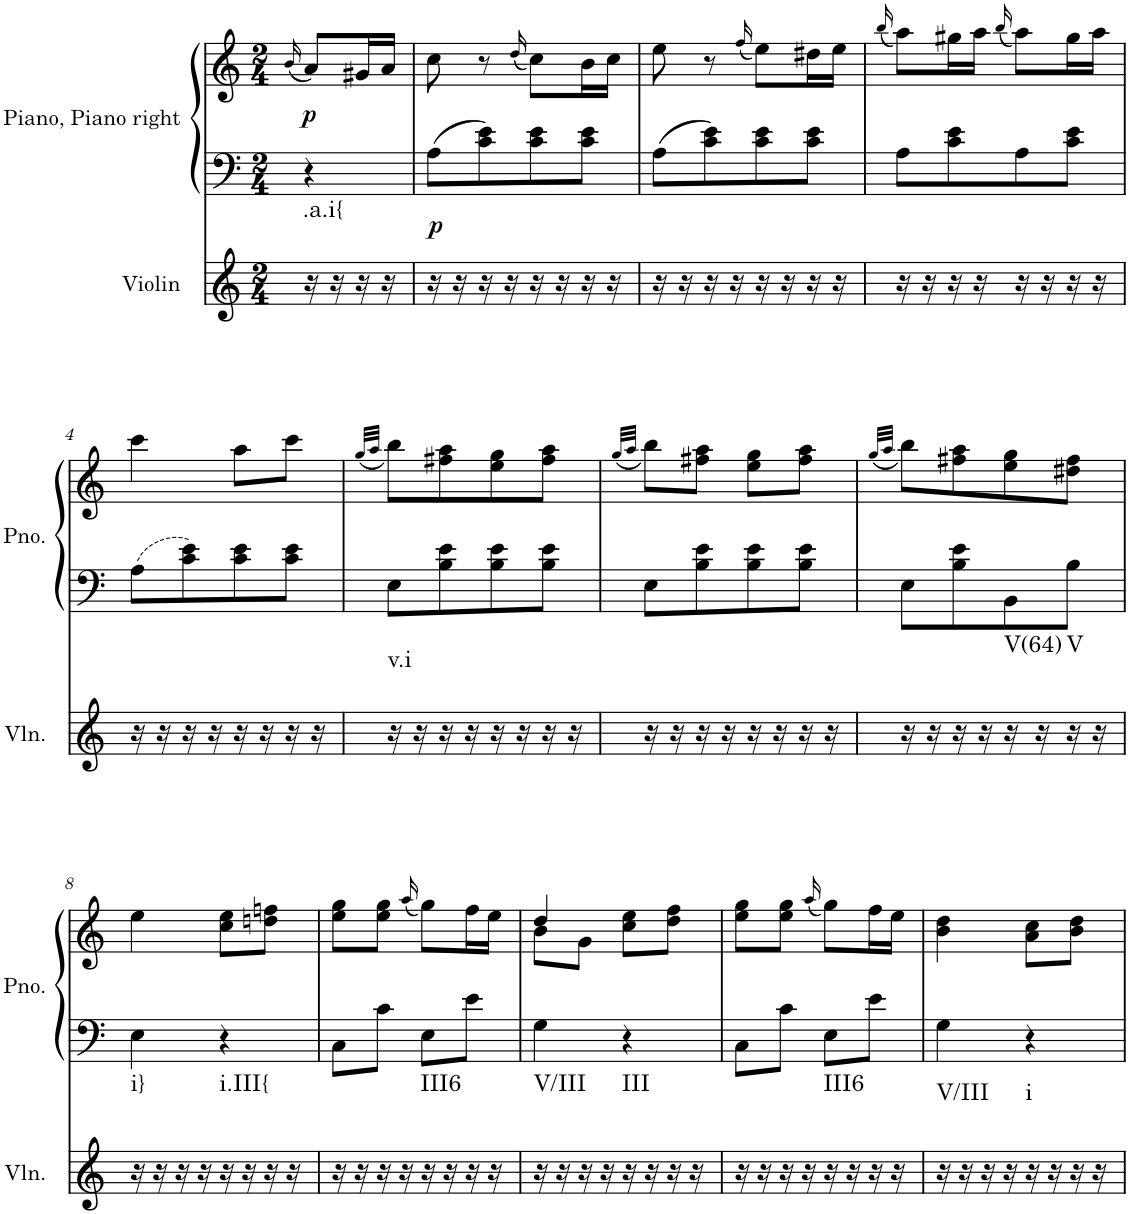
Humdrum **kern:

**kern	**harte	**kern	**kern	**dynam
*part2	*part2	*part1	*part1	*part1
*staff3	*	*staff2	*staff1	*staff1/2
*I"Violin	*	*I"Piano, Piano right	*	*
*I'Vln.	*	*I'Pno.	*	*
*clefG2	*	*clefF4	*clefG2	*
*k[]	*	*k[]	*k[]	*
*M2/4	*	*M2/4	*M2/4	*
=	=	=	=	=
.	.	.	(16qb/	.
!	!LO:H:kt=.a.i{	!	!	!LO:DY:b
16r	N	4r	8a/L)	p
16r	.	.	.	.
16r	.	.	16g#X/L	.
16r	.	.	16a/JJ	.
=1	=1	=1	=1	=1
!	!	!	!	!LO:DY:b=2
16r	.	8A\L	8cc\	p
16r	.	.	.	.
16r	.	8c\ 8e\	8r	.
16r	.	.	.	.
.	.	.	(16qdd/	.
16r	.	8c\ 8e\	8cc\L)	.
16r	.	.	.	.
16r	.	8c\ 8e\J	16b\L	.
16r	.	.	16cc\JJ	.
=2	=2	=2	=2	=2
16r	.	8A\L	8ee\	.
16r	.	.	.	.
16r	.	8c\ 8e\	8r	.
16r	.	.	.	.
.	.	.	(16qff/	.
16r	.	8c\ 8e\	8ee\L)	.
16r	.	.	.	.
16r	.	8c\ 8e\J	16dd#X\L	.
16r	.	.	16ee\JJ	.
=3	=3	=3	=3	=3
.	.	.	(16qbb/	.
16r	.	8A\L	8aa\L)	.
16r	.	.	.	.
16r	.	8c\ 8e\	16gg#X\L	.
16r	.	.	16aa\JJ	.
.	.	.	(16qbb/	.
16r	.	8A\	8aa\L)	.
16r	.	.	.	.
16r	.	8c\ 8e\J	16gg#\L	.
16r	.	.	16aa\JJ	.
!!LO:LB:g=z
=4	=4	=4	=4	=4
16r	.	8A\L	4ccc\	.
16r	.	.	.	.
16r	.	8c\ 8e\	.	.
16r	.	.	.	.
16r	.	8c\ 8e\	8aa\L	.
16r	.	.	.	.
16r	.	8c\ 8e\J	8ccc\J	.
16r	.	.	.	.
=5	=5	=5	=5	=5
.	.	.	(32qgg/LLL	.
.	.	.	32qaa/JJJ	.
!	!LO:H:kt=v.i	!	!	!
16r	N	8E\L	8bb\L)	.
16r	.	.	.	.
16r	.	8B\ 8e\	8ff#X\ 8aa\	.
16r	.	.	.	.
16r	.	8B\ 8e\	8ee\ 8gg\	.
16r	.	.	.	.
16r	.	8B\ 8e\J	8ff#\ 8aa\J	.
16r	.	.	.	.
=6	=6	=6	=6	=6
.	.	.	(32qgg/LLL	.
.	.	.	32qaa/JJJ	.
16r	.	8E\L	8bb\L)	.
16r	.	.	.	.
16r	.	8B\ 8e\	8ff#X\ 8aa\J	.
16r	.	.	.	.
16r	.	8B\ 8e\	8ee\ 8gg\L	.
16r	.	.	.	.
16r	.	8B\ 8e\J	8ff#\ 8aa\J	.
16r	.	.	.	.
=7	=7	=7	=7	=7
.	.	.	(32qgg/LLL	.
.	.	.	32qaa/JJJ	.
16r	.	8E\L	8bb\L)	.
16r	.	.	.	.
16r	.	8B\ 8e\	8ff#X\ 8aa\	.
16r	.	.	.	.
!	!LO:H:kt=V(64)	!	!	!
16r	N	8BB\	8ee\ 8gg\	.
16r	.	.	.	.
!	!LO:H:kt=V	!	!	!
16r	N	8B\J	8dd#X\ 8ff#\J	.
16r	.	.	.	.
!!LO:LB:g=z
=8	=8	=8	=8	=8
!	!LO:H:kt=i}	!	!	!
16r	N	4E\	4ee\	.
16r	.	.	.	.
16r	.	.	.	.
16r	.	.	.	.
!	!LO:H:kt=i.III{	!	!	!
16r	N	4r	8cc\ 8ee\L	.
16r	.	.	.	.
16r	.	.	8ddn\ 8ffn\J	.
16r	.	.	.	.
=9	=9	=9	=9	=9
16r	.	8C\L	8ee\ 8gg\L	.
16r	.	.	.	.
16r	.	8c\J	8ee\ 8gg\J	.
16r	.	.	.	.
.	.	.	(16qaa/	.
!	!LO:H:kt=III6	!	!	!
16r	N	8E\L	8gg\L)	.
16r	.	.	.	.
16r	.	8e\J	16ff\L	.
16r	.	.	16ee\JJ	.
=10	=10	=10	=10	=10
*	*	*	*^	*
!	!LO:H:kt=V/III	!	!	!	!
16r	N	4G\	4dd/	8b\L	.
16r	.	.	.	.	.
16r	.	.	.	8g\J	.
16r	.	.	.	.	.
!	!LO:H:kt=III	!	!	!	!
16r	N	4r	8cc\ 8ee\L	4ryy	.
16r	.	.	.	.	.
16r	.	.	8dd\ 8ff\J	.	.
16r	.	.	.	.	.
*	*	*	*v	*v	*
=11	=11	=11	=11	=11
16r	.	8C\L	8ee\ 8gg\L	.
16r	.	.	.	.
16r	.	8c\J	8ee\ 8gg\J	.
16r	.	.	.	.
.	.	.	(16qaa/	.
!	!LO:H:kt=III6	!	!	!
16r	N	8E\L	8gg\L)	.
16r	.	.	.	.
16r	.	8e\J	16ff\L	.
16r	.	.	16ee\JJ	.
=12	=12	=12	=12	=12
!	!LO:H:kt=V/III	!	!	!
16r	N	4G\	4b\ 4dd\	.
16r	.	.	.	.
16r	.	.	.	.
16r	.	.	.	.
!	!LO:H:kt=i	!	!	!
16r	N	4r	8a\ 8cc\L	.
16r	.	.	.	.
16r	.	.	8b\ 8dd\J	.
16r	.	.	.	.
=	=	=	=	=
*-	*-	*-	*-	*-
